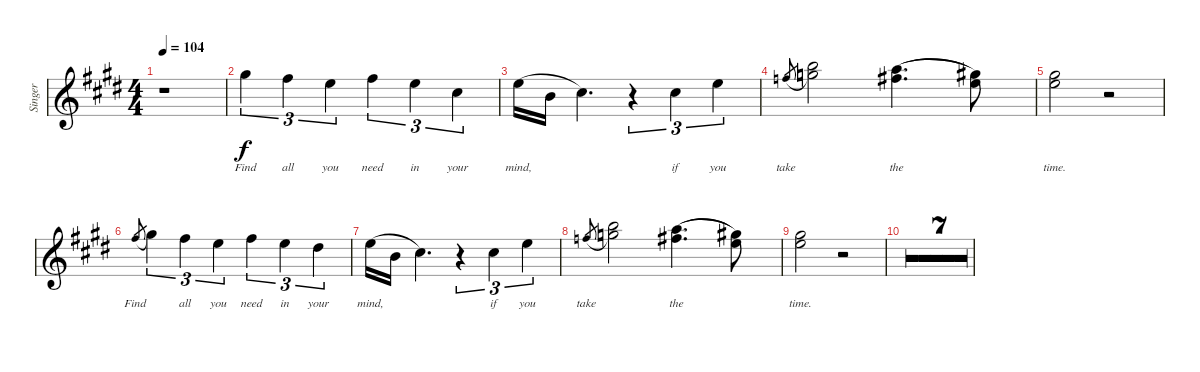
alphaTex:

\defaultSystemsLayout 4
\bracketExtendMode groupsimilarinstruments
\otherSystemsTrackNameOrientation horizontal
\track ("Vocals" "Singer") {multiBarRest instrument voiceoohs}
\staff {score}
\tuning (E4 B3 G3 D3 A2 E2)
\ts (4 4)
\tempo 104
\clef g2
\ks c#minor
r.1{dy f} |
16.1{acc #}.4{tu (3 2) lyrics (0 "Find") lyrics (1 "") lyrics (2 "") lyrics (3 "") lyrics (4 "")} 14.1{acc #}.4{tu (3 2) lyrics (0 "all") lyrics (1 "") lyrics (2 "") lyrics (3 "") lyrics (4 "")} 12.1{acc forcenatural}.4{tu (3 2) lyrics (0 "you") lyrics (1 "") lyrics (2 "") lyrics (3 "") lyrics (4 "")} 14.1{acc #}.4{tu (3 2) lyrics (0 "need") lyrics (1 "") lyrics (2 "") lyrics (3 "") lyrics (4 "")} 12.1{acc forcenatural}.4{tu (3 2) lyrics (0 "in") lyrics (1 "") lyrics (2 "") lyrics (3 "") lyrics (4 "")} 9.1{acc #}.4{tu (3 2) lyrics (0 "your") lyrics (1 "") lyrics (2 "") lyrics (3 "") lyrics (4 "")} |
12.1{acc forcenatural}.16{lyrics (0 "mind,") lyrics (1 "") lyrics (2 "") lyrics (3 "") lyrics (4 "") legatoorigin} 12.2{acc forcenatural}.16{legatoorigin} 9.1{acc #}.4{d} r.4{tu (3 2)} 9.1{acc #}.4{tu (3 2) lyrics (0 "if") lyrics (1 "") lyrics (2 "") lyrics (3 "") lyrics (4 "")} 12.1{acc forcenatural}.4{tu (3 2) lyrics (0 "you") lyrics (1 "") lyrics (2 "") lyrics (3 "") lyrics (4 "")} |
13.1{acc forcenatural}.8{lyrics (0 "take") lyrics (1 "") lyrics (2 "") lyrics (3 "") lyrics (4 "") gr legatoorigin} (20.2{acc forcenatural} 19.1{acc forcenatural}).2 (22.2{acc forcenatural} 23.3{acc #}).4{d lyrics (0 "the") lyrics (1 "") lyrics (2 "") lyrics (3 "") lyrics (4 "") legatoorigin} (16.1{acc #} 17.2{acc forcenatural}).8 |
(16.1{acc #} 17.2{acc forcenatural}).2{lyrics (0 "time.") lyrics (1 "") lyrics (2 "") lyrics (3 "") lyrics (4 "")} r.2 |
14.1{acc #}.8{lyrics (0 "Find") lyrics (1 "") lyrics (2 "") lyrics (3 "") lyrics (4 "") gr legatoorigin} 16.1{acc #}.4{tu (3 2)} 14.1{acc #}.4{tu (3 2) lyrics (0 "all") lyrics (1 "") lyrics (2 "") lyrics (3 "") lyrics (4 "")} 12.1{acc forcenatural}.4{tu (3 2) lyrics (0 "you") lyrics (1 "") lyrics (2 "") lyrics (3 "") lyrics (4 "")} 14.1{acc #}.4{tu (3 2) lyrics (0 "need") lyrics (1 "") lyrics (2 "") lyrics (3 "") lyrics (4 "")} 12.1{acc forcenatural}.4{tu (3 2) lyrics (0 "in") lyrics (1 "") lyrics (2 "") lyrics (3 "") lyrics (4 "")} 11.1{acc #}.4{tu (3 2) lyrics (0 "your") lyrics (1 "") lyrics (2 "") lyrics (3 "") lyrics (4 "")} |
12.1{acc forcenatural}.16{lyrics (0 "mind,") lyrics (1 "") lyrics (2 "") lyrics (3 "") lyrics (4 "") legatoorigin} 12.2{acc forcenatural}.16{legatoorigin} 9.1{acc #}.4{d} r.4{tu (3 2)} 9.1{acc #}.4{tu (3 2) lyrics (0 "if") lyrics (1 "") lyrics (2 "") lyrics (3 "") lyrics (4 "")} 12.1{acc forcenatural}.4{tu (3 2) lyrics (0 "you") lyrics (1 "") lyrics (2 "") lyrics (3 "") lyrics (4 "")} |
13.1{acc forcenatural}.8{lyrics (0 "take") lyrics (1 "") lyrics (2 "") lyrics (3 "") lyrics (4 "") gr legatoorigin} (20.2{acc forcenatural} 19.1{acc forcenatural}).2 (22.2{acc forcenatural} 23.3{acc #}).4{d lyrics (0 "the") lyrics (1 "") lyrics (2 "") lyrics (3 "") lyrics (4 "") legatoorigin} (16.1{acc #} 17.2{acc forcenatural}).8 |
(16.1{acc #} 17.2{acc forcenatural}).2{lyrics (0 "time.") lyrics (1 "") lyrics (2 "") lyrics (3 "") lyrics (4 "")} r.2 |
r.1 |
r.1 |
r.1 |
r.1 |
r.1 |
r.1 |
r.1
